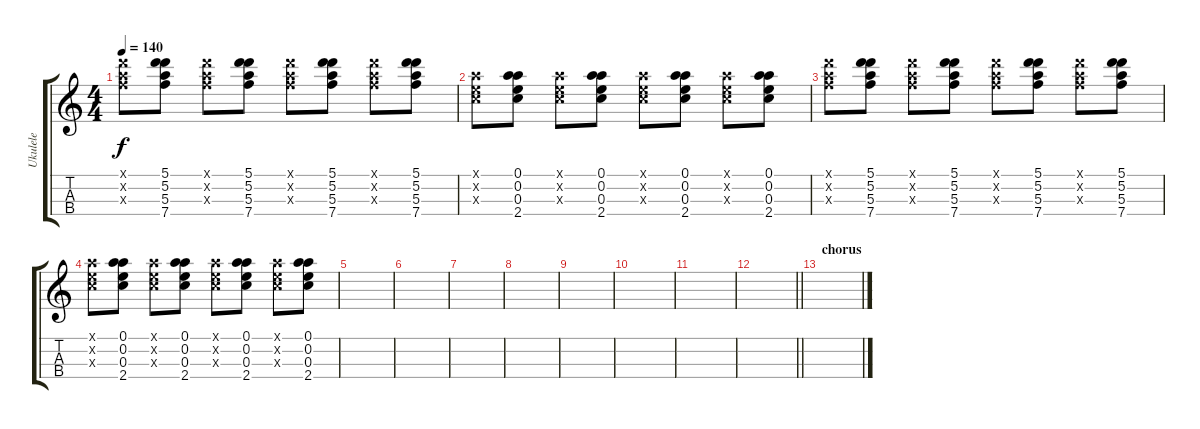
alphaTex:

\track ("Ukulele" "Ukulele") {instrument acousticguitarnylon}
\staff {score tabs}
\tuning (A4 E4 C4 G4) {hide}
\ts (4 4)
\tempo 140
\clef g2
\ks c
(5.1{x} 5.2{x} 5.3{x}).8{dy f} (5.1 5.2 5.3 7.4).8 (5.1{x} 5.2{x} 5.3{x}).8 (5.1 5.2 5.3 7.4).8 (5.1{x} 5.2{x} 5.3{x}).8 (5.1 5.2 5.3 7.4).8 (5.1{x} 5.2{x} 5.3{x}).8 (5.1 5.2 5.3 7.4).8 |
(0.1{x} 0.2{x} 0.3{x}).8 (0.1 0.2 0.3 2.4).8 (0.1{x} 0.2{x} 0.3{x}).8 (0.1 0.2 0.3 2.4).8 (0.1{x} 0.2{x} 0.3{x}).8 (0.1 0.2 0.3 2.4).8 (0.1{x} 0.2{x} 0.3{x}).8 (0.1 0.2 0.3 2.4).8 |
(5.1{x} 5.2{x} 5.3{x}).8 (5.1 5.2 5.3 7.4).8 (5.1{x} 5.2{x} 5.3{x}).8 (5.1 5.2 5.3 7.4).8 (5.1{x} 5.2{x} 5.3{x}).8 (5.1 5.2 5.3 7.4).8 (5.1{x} 5.2{x} 5.3{x}).8 (5.1 5.2 5.3 7.4).8 |
(0.1{x} 0.2{x} 0.3{x}).8 (0.1 0.2 0.3 2.4).8 (0.1{x} 0.2{x} 0.3{x}).8 (0.1 0.2 0.3 2.4).8 (0.1{x} 0.2{x} 0.3{x}).8 (0.1 0.2 0.3 2.4).8 (0.1{x} 0.2{x} 0.3{x}).8 (0.1 0.2 0.3 2.4).8 |
|
|
|
|
|
|
|
\barLineRight lightlight
|
\section ("" "chorus")
